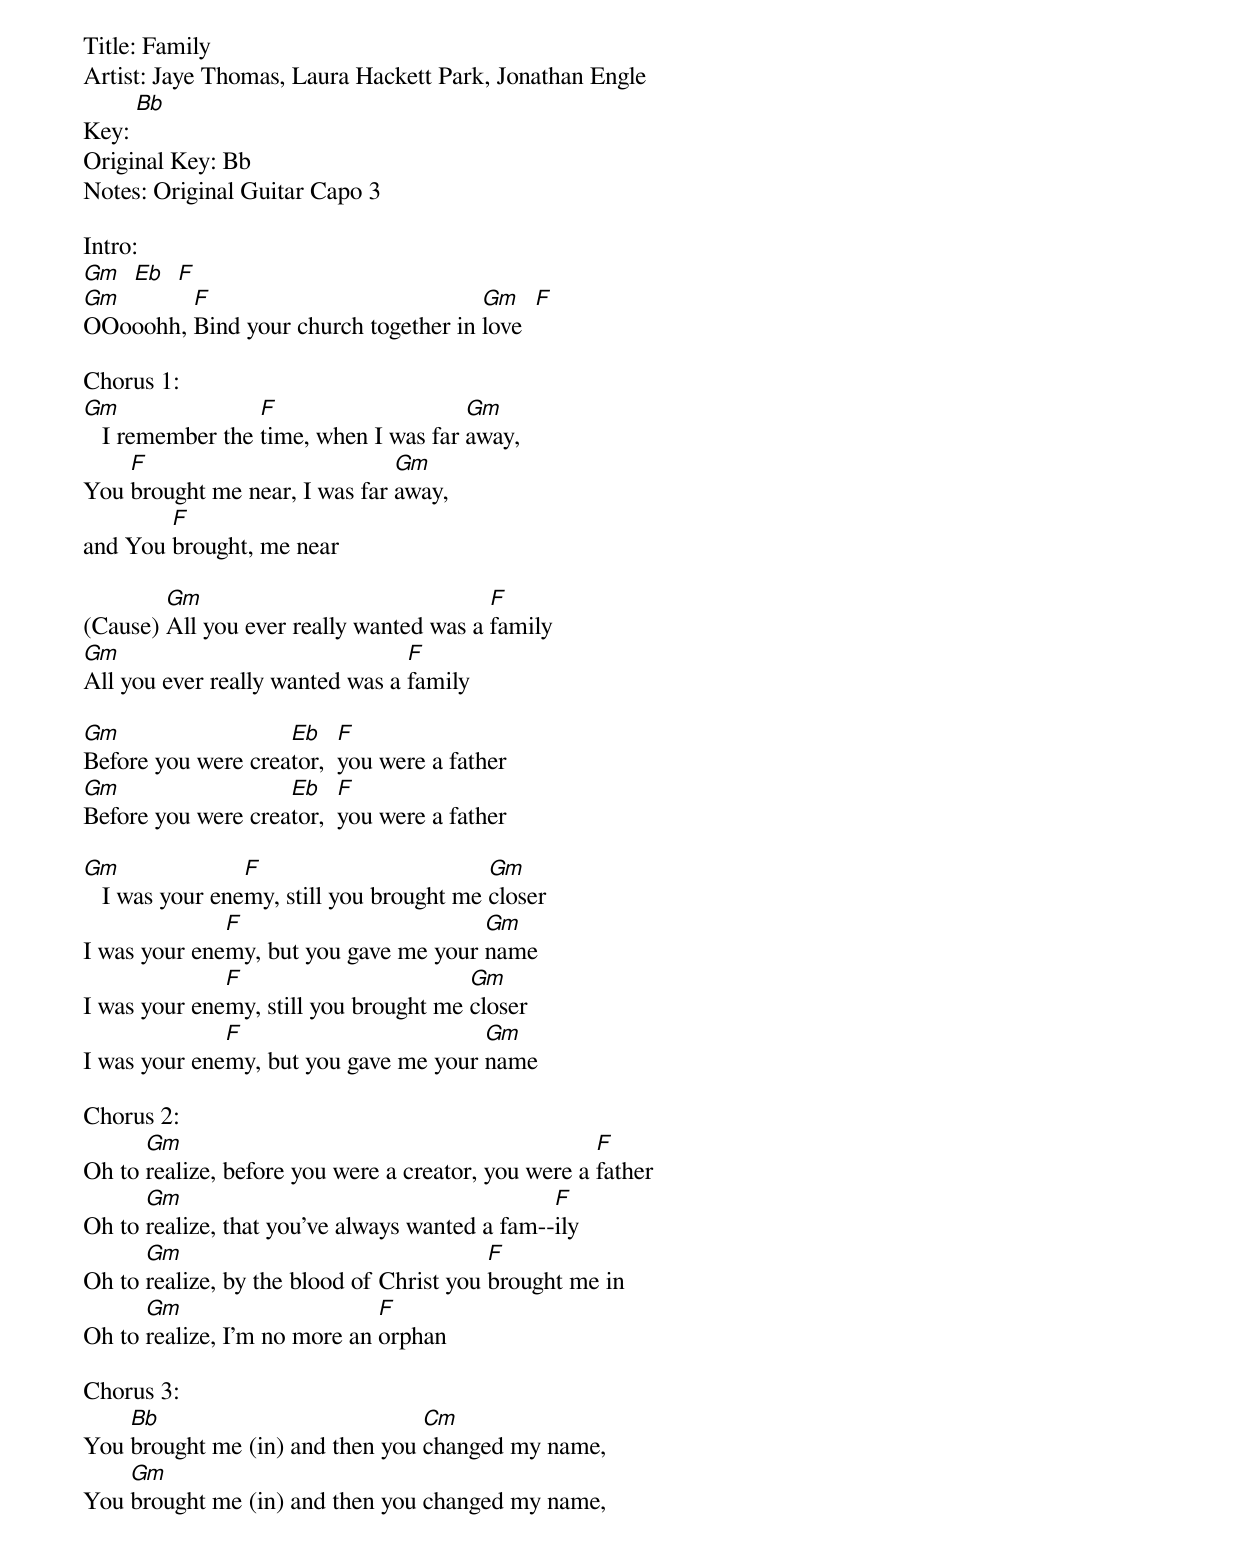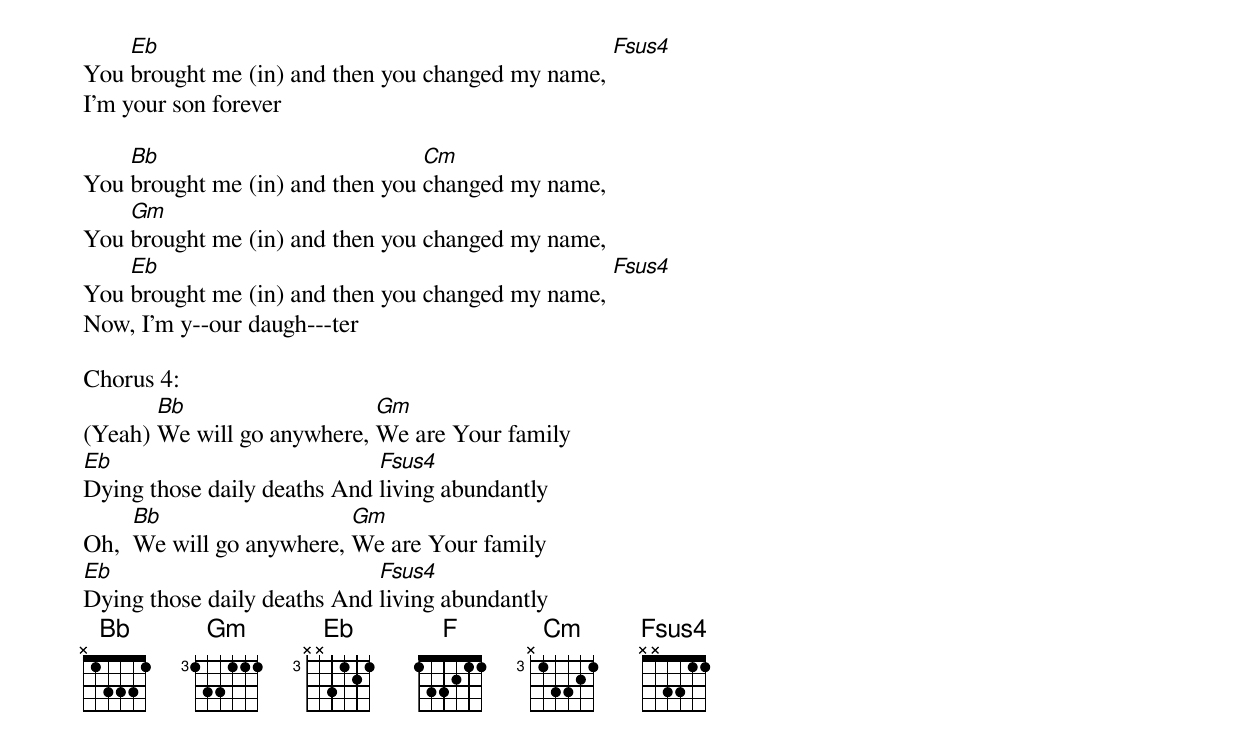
Title: Family
Artist: Jaye Thomas, Laura Hackett Park, Jonathan Engle
Key: [Bb]
Original Key: Bb
Notes: Original Guitar Capo 3

Intro:
[Gm]  [Eb]  [F]
[Gm]OOooohh, [F]Bind your church together in [Gm]love  [F]

Chorus 1:
[Gm]   I remember the [F]time, when I was far [Gm]away,
You [F]brought me near, I was far [Gm]away,
and You [F]brought, me near

(Cause) [Gm]All you ever really wanted was a [F]family
[Gm]All you ever really wanted was a [F]family

[Gm]Before you were crea[Eb]tor,  [F]you were a father
[Gm]Before you were crea[Eb]tor,  [F]you were a father

[Gm]   I was your ene[F]my, still you brought me [Gm]closer
I was your ene[F]my, but you gave me your [Gm]name
I was your ene[F]my, still you brought me [Gm]closer
I was your ene[F]my, but you gave me your [Gm]name

Chorus 2:
Oh to [Gm]realize, before you were a creator, you were a [F]father
Oh to [Gm]realize, that you've always wanted a fam--[F]ily
Oh to [Gm]realize, by the blood of Christ you [F]brought me in
Oh to [Gm]realize, I'm no more an [F]orphan

Chorus 3:
You [Bb]brought me (in) and then you [Cm]changed my name,
You [Gm]brought me (in) and then you changed my name,
You [Eb]brought me (in) and then you changed my name, [Fsus4]
I'm your son forever

You [Bb]brought me (in) and then you [Cm]changed my name,
You [Gm]brought me (in) and then you changed my name,
You [Eb]brought me (in) and then you changed my name, [Fsus4]
Now, I'm y--our daugh---ter

Chorus 4:
(Yeah) [Bb]We will go anywhere, [Gm]We are Your family
[Eb]Dying those daily deaths And [Fsus4]living abundantly
Oh,  [Bb]We will go anywhere, [Gm]We are Your family
[Eb]Dying those daily deaths And [Fsus4]living abundantly
